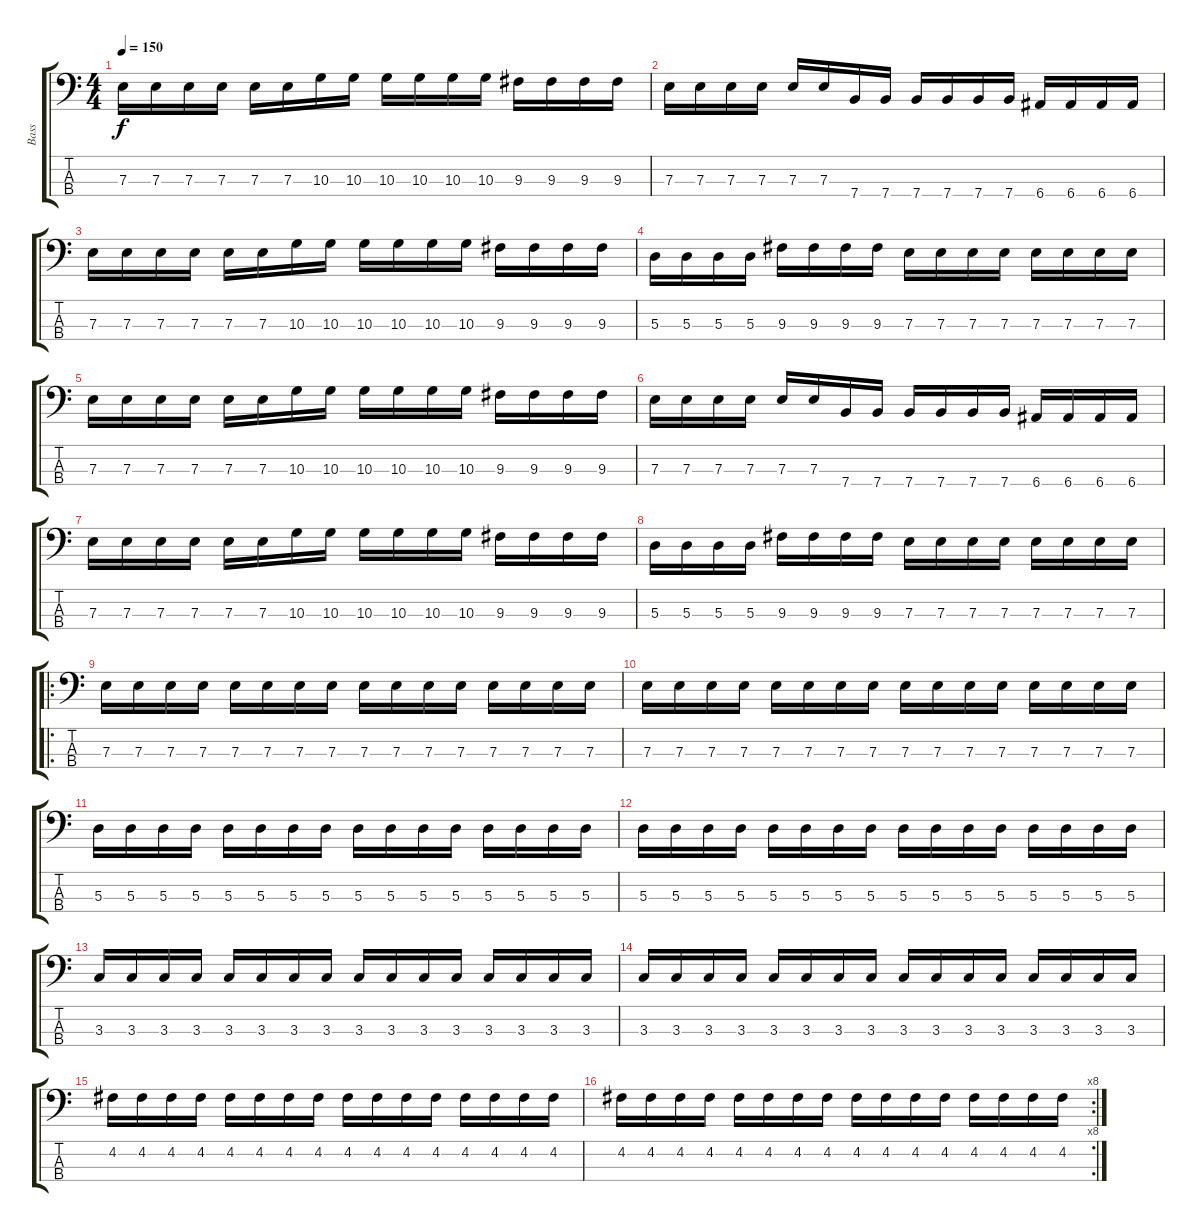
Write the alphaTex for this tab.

\track ("Bass" "Bass") {instrument electricbasspick}
\staff {score tabs}
\tuning (G2 D2 A1 E1) {hide}
\ts (4 4)
\tempo 150
\clef f4
\ks c
7.3.16{dy f} 7.3.16 7.3.16 7.3.16 7.3.16 7.3.16 10.3.16 10.3.16 10.3.16 10.3.16 10.3.16 10.3.16 9.3.16 9.3.16 9.3.16 9.3.16 |
7.3.16 7.3.16 7.3.16 7.3.16 7.3.16 7.3.16 7.4.16 7.4.16 7.4.16 7.4.16 7.4.16 7.4.16 6.4.16 6.4.16 6.4.16 6.4.16 |
7.3.16 7.3.16 7.3.16 7.3.16 7.3.16 7.3.16 10.3.16 10.3.16 10.3.16 10.3.16 10.3.16 10.3.16 9.3.16 9.3.16 9.3.16 9.3.16 |
5.3.16 5.3.16 5.3.16 5.3.16 9.3.16 9.3.16 9.3.16 9.3.16 7.3.16 7.3.16 7.3.16 7.3.16 7.3.16 7.3.16 7.3.16 7.3.16 |
7.3.16 7.3.16 7.3.16 7.3.16 7.3.16 7.3.16 10.3.16 10.3.16 10.3.16 10.3.16 10.3.16 10.3.16 9.3.16 9.3.16 9.3.16 9.3.16 |
7.3.16 7.3.16 7.3.16 7.3.16 7.3.16 7.3.16 7.4.16 7.4.16 7.4.16 7.4.16 7.4.16 7.4.16 6.4.16 6.4.16 6.4.16 6.4.16 |
7.3.16 7.3.16 7.3.16 7.3.16 7.3.16 7.3.16 10.3.16 10.3.16 10.3.16 10.3.16 10.3.16 10.3.16 9.3.16 9.3.16 9.3.16 9.3.16 |
5.3.16 5.3.16 5.3.16 5.3.16 9.3.16 9.3.16 9.3.16 9.3.16 7.3.16 7.3.16 7.3.16 7.3.16 7.3.16 7.3.16 7.3.16 7.3.16 |
\ro
7.3.16 7.3.16 7.3.16 7.3.16 7.3.16 7.3.16 7.3.16 7.3.16 7.3.16 7.3.16 7.3.16 7.3.16 7.3.16 7.3.16 7.3.16 7.3.16 |
7.3.16 7.3.16 7.3.16 7.3.16 7.3.16 7.3.16 7.3.16 7.3.16 7.3.16 7.3.16 7.3.16 7.3.16 7.3.16 7.3.16 7.3.16 7.3.16 |
5.3.16 5.3.16 5.3.16 5.3.16 5.3.16 5.3.16 5.3.16 5.3.16 5.3.16 5.3.16 5.3.16 5.3.16 5.3.16 5.3.16 5.3.16 5.3.16 |
5.3.16 5.3.16 5.3.16 5.3.16 5.3.16 5.3.16 5.3.16 5.3.16 5.3.16 5.3.16 5.3.16 5.3.16 5.3.16 5.3.16 5.3.16 5.3.16 |
3.3.16 3.3.16 3.3.16 3.3.16 3.3.16 3.3.16 3.3.16 3.3.16 3.3.16 3.3.16 3.3.16 3.3.16 3.3.16 3.3.16 3.3.16 3.3.16 |
3.3.16 3.3.16 3.3.16 3.3.16 3.3.16 3.3.16 3.3.16 3.3.16 3.3.16 3.3.16 3.3.16 3.3.16 3.3.16 3.3.16 3.3.16 3.3.16 |
4.2.16 4.2.16 4.2.16 4.2.16 4.2.16 4.2.16 4.2.16 4.2.16 4.2.16 4.2.16 4.2.16 4.2.16 4.2.16 4.2.16 4.2.16 4.2.16 |
\rc 8
4.2.16 4.2.16 4.2.16 4.2.16 4.2.16 4.2.16 4.2.16 4.2.16 4.2.16 4.2.16 4.2.16 4.2.16 4.2.16 4.2.16 4.2.16 4.2.16
